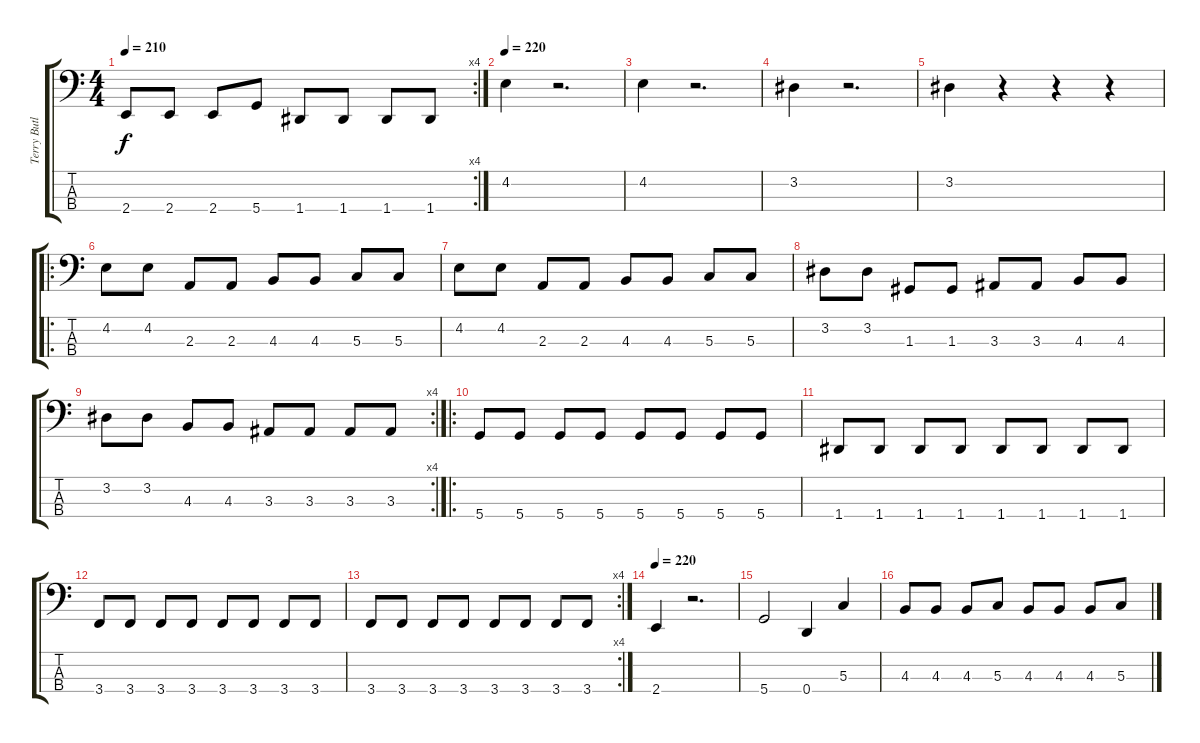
\track ("Terry Butler" "Terry Butl") {instrument electricbasspick}
\staff {score tabs}
\tuning (F2 C2 G1 D1) {hide}
\rc 4
\ts (4 4)
\tempo 210
\clef f4
\ks c
2.4.8{dy f} 2.4.8 2.4.8 5.4.8 1.4.8 1.4.8 1.4.8 1.4.8 |
\tempo 220
4.2.4 r.2{d} |
4.2.4 r.2{d} |
3.2.4 r.2{d} |
3.2.4 r.4 r.4 r.4 |
\ro
4.2.8 4.2.8 2.3.8 2.3.8 4.3.8 4.3.8 5.3.8 5.3.8 |
4.2.8 4.2.8 2.3.8 2.3.8 4.3.8 4.3.8 5.3.8 5.3.8 |
3.2.8 3.2.8 1.3.8 1.3.8 3.3.8 3.3.8 4.3.8 4.3.8 |
\rc 4
3.2.8 3.2.8 4.3.8 4.3.8 3.3.8 3.3.8 3.3.8 3.3.8 |
\ro
5.4.8 5.4.8 5.4.8 5.4.8 5.4.8 5.4.8 5.4.8 5.4.8 |
1.4.8 1.4.8 1.4.8 1.4.8 1.4.8 1.4.8 1.4.8 1.4.8 |
3.4.8 3.4.8 3.4.8 3.4.8 3.4.8 3.4.8 3.4.8 3.4.8 |
\rc 4
3.4.8 3.4.8 3.4.8 3.4.8 3.4.8 3.4.8 3.4.8 3.4.8 |
\tempo 220
2.4.4 r.2{d} |
5.4.2 0.4.4 5.3.4 |
4.3.8 4.3.8 4.3.8 5.3.8 4.3.8 4.3.8 4.3.8 5.3.8
